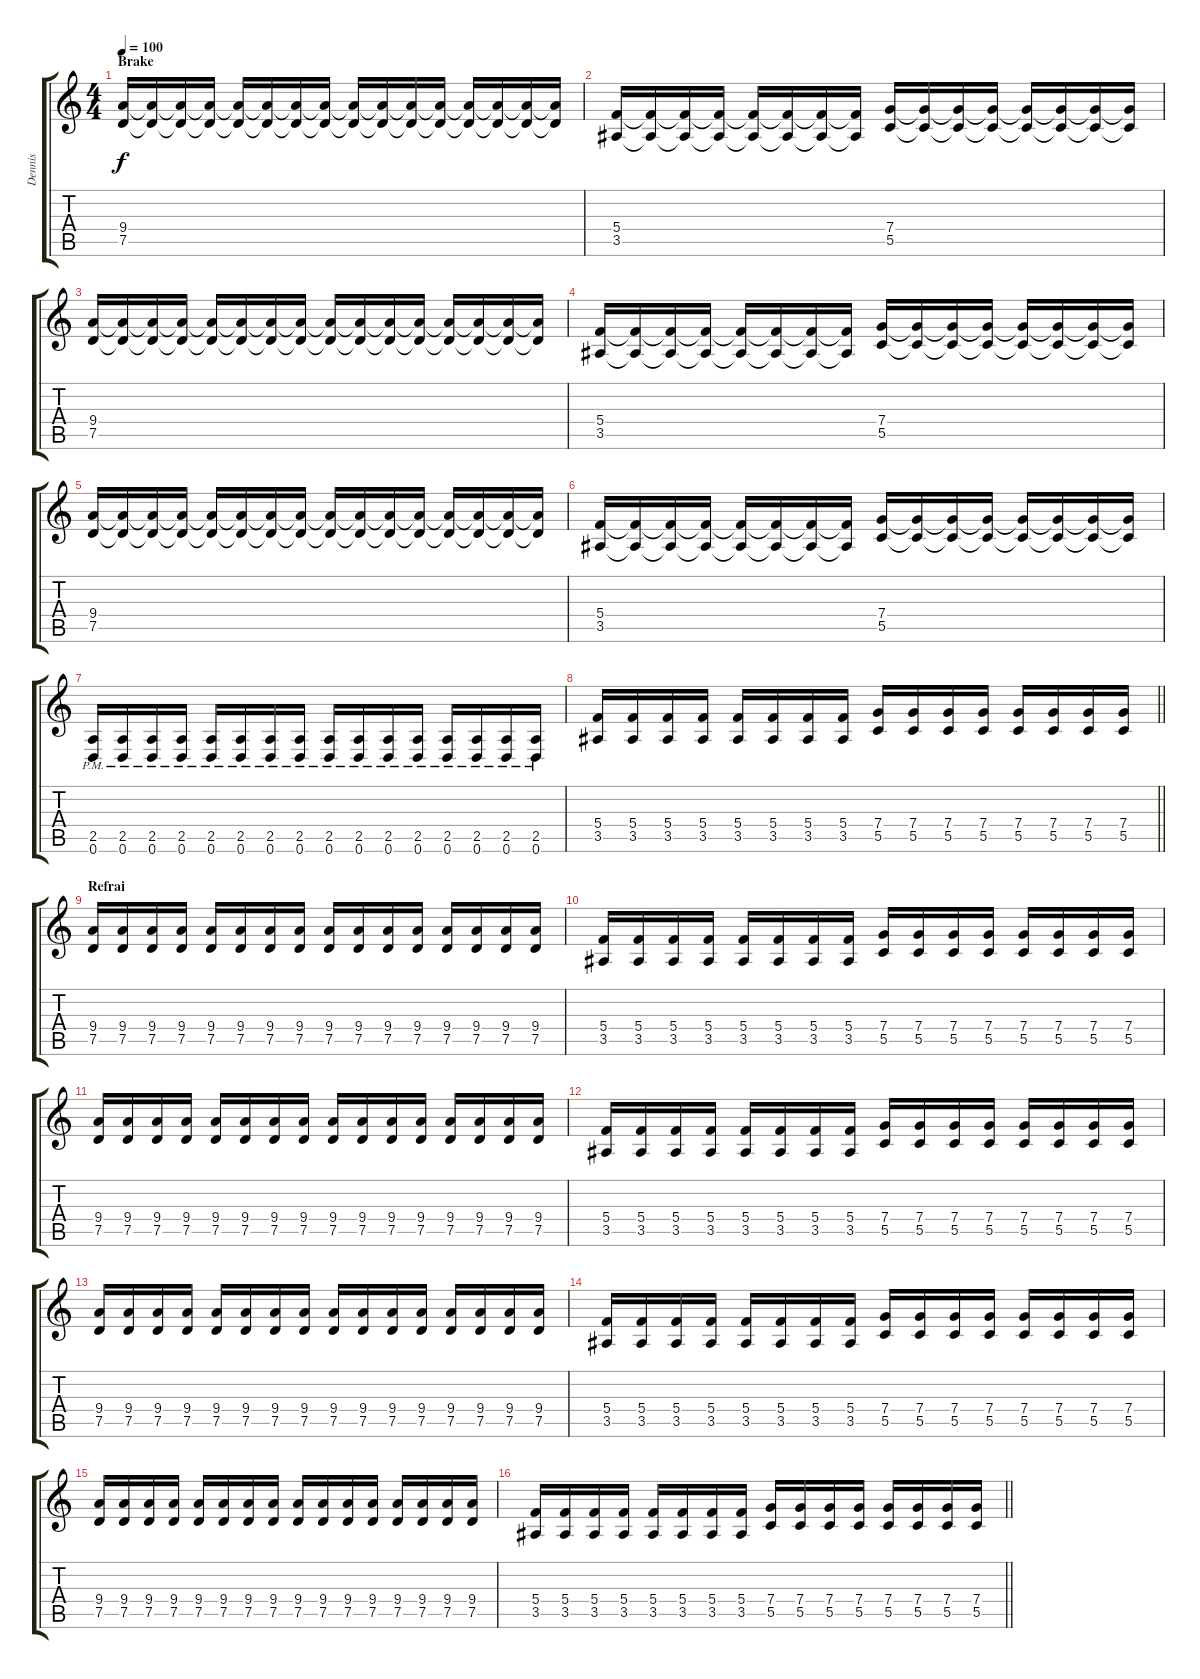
\track ("Dennis" "Dennis") {instrument distortionguitar}
\staff {score tabs}
\tuning (D4 A3 F3 C3 G2 D2) {hide}
\ts (4 4)
\section ("" "Brake")
\tempo 100
\clef g2
\ks c
(9.4 7.5).16{dy f} (9.4{t} 7.5{t}).16 (9.4{t} 7.5{t}).16 (9.4{t} 7.5{t}).16 (9.4{t} 7.5{t}).16 (9.4{t} 7.5{t}).16 (9.4{t} 7.5{t}).16 (9.4{t} 7.5{t}).16 (9.4{t} 7.5{t}).16 (9.4{t} 7.5{t}).16 (9.4{t} 7.5{t}).16 (9.4{t} 7.5{t}).16 (9.4{t} 7.5{t}).16 (9.4{t} 7.5{t}).16 (9.4{t} 7.5{t}).16 (9.4{t} 7.5{t}).16 |
(5.4 3.5).16 (5.4{t} 3.5{t}).16 (5.4{t} 3.5{t}).16 (5.4{t} 3.5{t}).16 (5.4{t} 3.5{t}).16 (5.4{t} 3.5{t}).16 (5.4{t} 3.5{t}).16 (5.4{t} 3.5{t}).16 (7.4 5.5).16 (7.4{t} 5.5{t}).16 (7.4{t} 5.5{t}).16 (7.4{t} 5.5{t}).16 (7.4{t} 5.5{t}).16 (7.4{t} 5.5{t}).16 (7.4{t} 5.5{t}).16 (7.4{t} 5.5{t}).16 |
(9.4 7.5).16 (9.4{t} 7.5{t}).16 (9.4{t} 7.5{t}).16 (9.4{t} 7.5{t}).16 (9.4{t} 7.5{t}).16 (9.4{t} 7.5{t}).16 (9.4{t} 7.5{t}).16 (9.4{t} 7.5{t}).16 (9.4{t} 7.5{t}).16 (9.4{t} 7.5{t}).16 (9.4{t} 7.5{t}).16 (9.4{t} 7.5{t}).16 (9.4{t} 7.5{t}).16 (9.4{t} 7.5{t}).16 (9.4{t} 7.5{t}).16 (9.4{t} 7.5{t}).16 |
(5.4 3.5).16 (5.4{t} 3.5{t}).16 (5.4{t} 3.5{t}).16 (5.4{t} 3.5{t}).16 (5.4{t} 3.5{t}).16 (5.4{t} 3.5{t}).16 (5.4{t} 3.5{t}).16 (5.4{t} 3.5{t}).16 (7.4 5.5).16 (7.4{t} 5.5{t}).16 (7.4{t} 5.5{t}).16 (7.4{t} 5.5{t}).16 (7.4{t} 5.5{t}).16 (7.4{t} 5.5{t}).16 (7.4{t} 5.5{t}).16 (7.4{t} 5.5{t}).16 |
(9.4 7.5).16 (9.4{t} 7.5{t}).16 (9.4{t} 7.5{t}).16 (9.4{t} 7.5{t}).16 (9.4{t} 7.5{t}).16 (9.4{t} 7.5{t}).16 (9.4{t} 7.5{t}).16 (9.4{t} 7.5{t}).16 (9.4{t} 7.5{t}).16 (9.4{t} 7.5{t}).16 (9.4{t} 7.5{t}).16 (9.4{t} 7.5{t}).16 (9.4{t} 7.5{t}).16 (9.4{t} 7.5{t}).16 (9.4{t} 7.5{t}).16 (9.4{t} 7.5{t}).16 |
(5.4 3.5).16 (5.4{t} 3.5{t}).16 (5.4{t} 3.5{t}).16 (5.4{t} 3.5{t}).16 (5.4{t} 3.5{t}).16 (5.4{t} 3.5{t}).16 (5.4{t} 3.5{t}).16 (5.4{t} 3.5{t}).16 (7.4 5.5).16 (7.4{t} 5.5{t}).16 (7.4{t} 5.5{t}).16 (7.4{t} 5.5{t}).16 (7.4{t} 5.5{t}).16 (7.4{t} 5.5{t}).16 (7.4{t} 5.5{t}).16 (7.4{t} 5.5{t}).16 |
(2.5 0.6{pm}).16 (2.5 0.6{pm}).16 (2.5 0.6{pm}).16 (2.5 0.6{pm}).16 (2.5 0.6{pm}).16 (2.5 0.6{pm}).16 (2.5 0.6{pm}).16 (2.5 0.6{pm}).16 (2.5 0.6{pm}).16 (2.5 0.6{pm}).16 (2.5 0.6{pm}).16 (2.5 0.6{pm}).16 (2.5 0.6{pm}).16 (2.5 0.6{pm}).16 (2.5 0.6{pm}).16 (2.5 0.6{pm}).16 |
\barLineRight lightlight
(5.4 3.5).16 (5.4 3.5).16 (5.4 3.5).16 (5.4 3.5).16 (5.4 3.5).16 (5.4 3.5).16 (5.4 3.5).16 (5.4 3.5).16 (7.4 5.5).16 (7.4 5.5).16 (7.4 5.5).16 (7.4 5.5).16 (7.4 5.5).16 (7.4 5.5).16 (7.4 5.5).16 (7.4 5.5).16 |
\section ("" "Refrai")
(9.4 7.5).16 (9.4 7.5).16 (9.4 7.5).16 (9.4 7.5).16 (9.4 7.5).16 (9.4 7.5).16 (9.4 7.5).16 (9.4 7.5).16 (9.4 7.5).16 (9.4 7.5).16 (9.4 7.5).16 (9.4 7.5).16 (9.4 7.5).16 (9.4 7.5).16 (9.4 7.5).16 (9.4 7.5).16 |
(5.4 3.5).16 (5.4 3.5).16 (5.4 3.5).16 (5.4 3.5).16 (5.4 3.5).16 (5.4 3.5).16 (5.4 3.5).16 (5.4 3.5).16 (7.4 5.5).16 (7.4 5.5).16 (7.4 5.5).16 (7.4 5.5).16 (7.4 5.5).16 (7.4 5.5).16 (7.4 5.5).16 (7.4 5.5).16 |
(9.4 7.5).16 (9.4 7.5).16 (9.4 7.5).16 (9.4 7.5).16 (9.4 7.5).16 (9.4 7.5).16 (9.4 7.5).16 (9.4 7.5).16 (9.4 7.5).16 (9.4 7.5).16 (9.4 7.5).16 (9.4 7.5).16 (9.4 7.5).16 (9.4 7.5).16 (9.4 7.5).16 (9.4 7.5).16 |
(5.4 3.5).16 (5.4 3.5).16 (5.4 3.5).16 (5.4 3.5).16 (5.4 3.5).16 (5.4 3.5).16 (5.4 3.5).16 (5.4 3.5).16 (7.4 5.5).16 (7.4 5.5).16 (7.4 5.5).16 (7.4 5.5).16 (7.4 5.5).16 (7.4 5.5).16 (7.4 5.5).16 (7.4 5.5).16 |
(9.4 7.5).16 (9.4 7.5).16 (9.4 7.5).16 (9.4 7.5).16 (9.4 7.5).16 (9.4 7.5).16 (9.4 7.5).16 (9.4 7.5).16 (9.4 7.5).16 (9.4 7.5).16 (9.4 7.5).16 (9.4 7.5).16 (9.4 7.5).16 (9.4 7.5).16 (9.4 7.5).16 (9.4 7.5).16 |
(5.4 3.5).16 (5.4 3.5).16 (5.4 3.5).16 (5.4 3.5).16 (5.4 3.5).16 (5.4 3.5).16 (5.4 3.5).16 (5.4 3.5).16 (7.4 5.5).16 (7.4 5.5).16 (7.4 5.5).16 (7.4 5.5).16 (7.4 5.5).16 (7.4 5.5).16 (7.4 5.5).16 (7.4 5.5).16 |
(9.4 7.5).16 (9.4 7.5).16 (9.4 7.5).16 (9.4 7.5).16 (9.4 7.5).16 (9.4 7.5).16 (9.4 7.5).16 (9.4 7.5).16 (9.4 7.5).16 (9.4 7.5).16 (9.4 7.5).16 (9.4 7.5).16 (9.4 7.5).16 (9.4 7.5).16 (9.4 7.5).16 (9.4 7.5).16 |
\barLineRight lightlight
(5.4 3.5).16 (5.4 3.5).16 (5.4 3.5).16 (5.4 3.5).16 (5.4 3.5).16 (5.4 3.5).16 (5.4 3.5).16 (5.4 3.5).16 (7.4 5.5).16 (7.4 5.5).16 (7.4 5.5).16 (7.4 5.5).16 (7.4 5.5).16 (7.4 5.5).16 (7.4 5.5).16 (7.4 5.5).16
